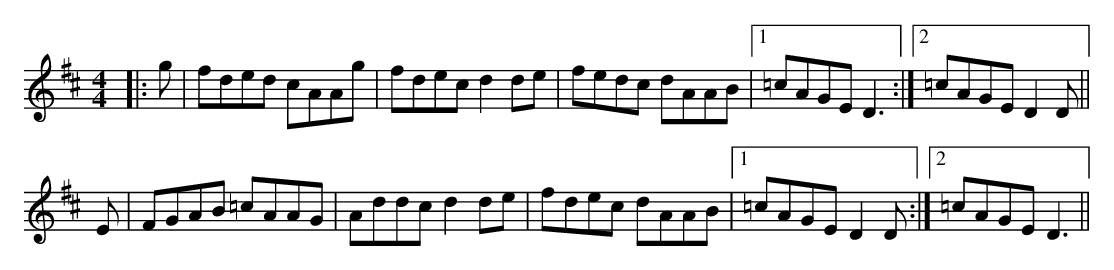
X:1
M:4/4
K:D
|:g|fded cAAg|fdec d2de|fedc dAAB|1 =cAGE D3:|2 =cAGE D2D||
E|FGAB =cAAG|Addc d2 de|fdec dAAB|1 =cAGE D2 D:|2 =cAGE D3||
